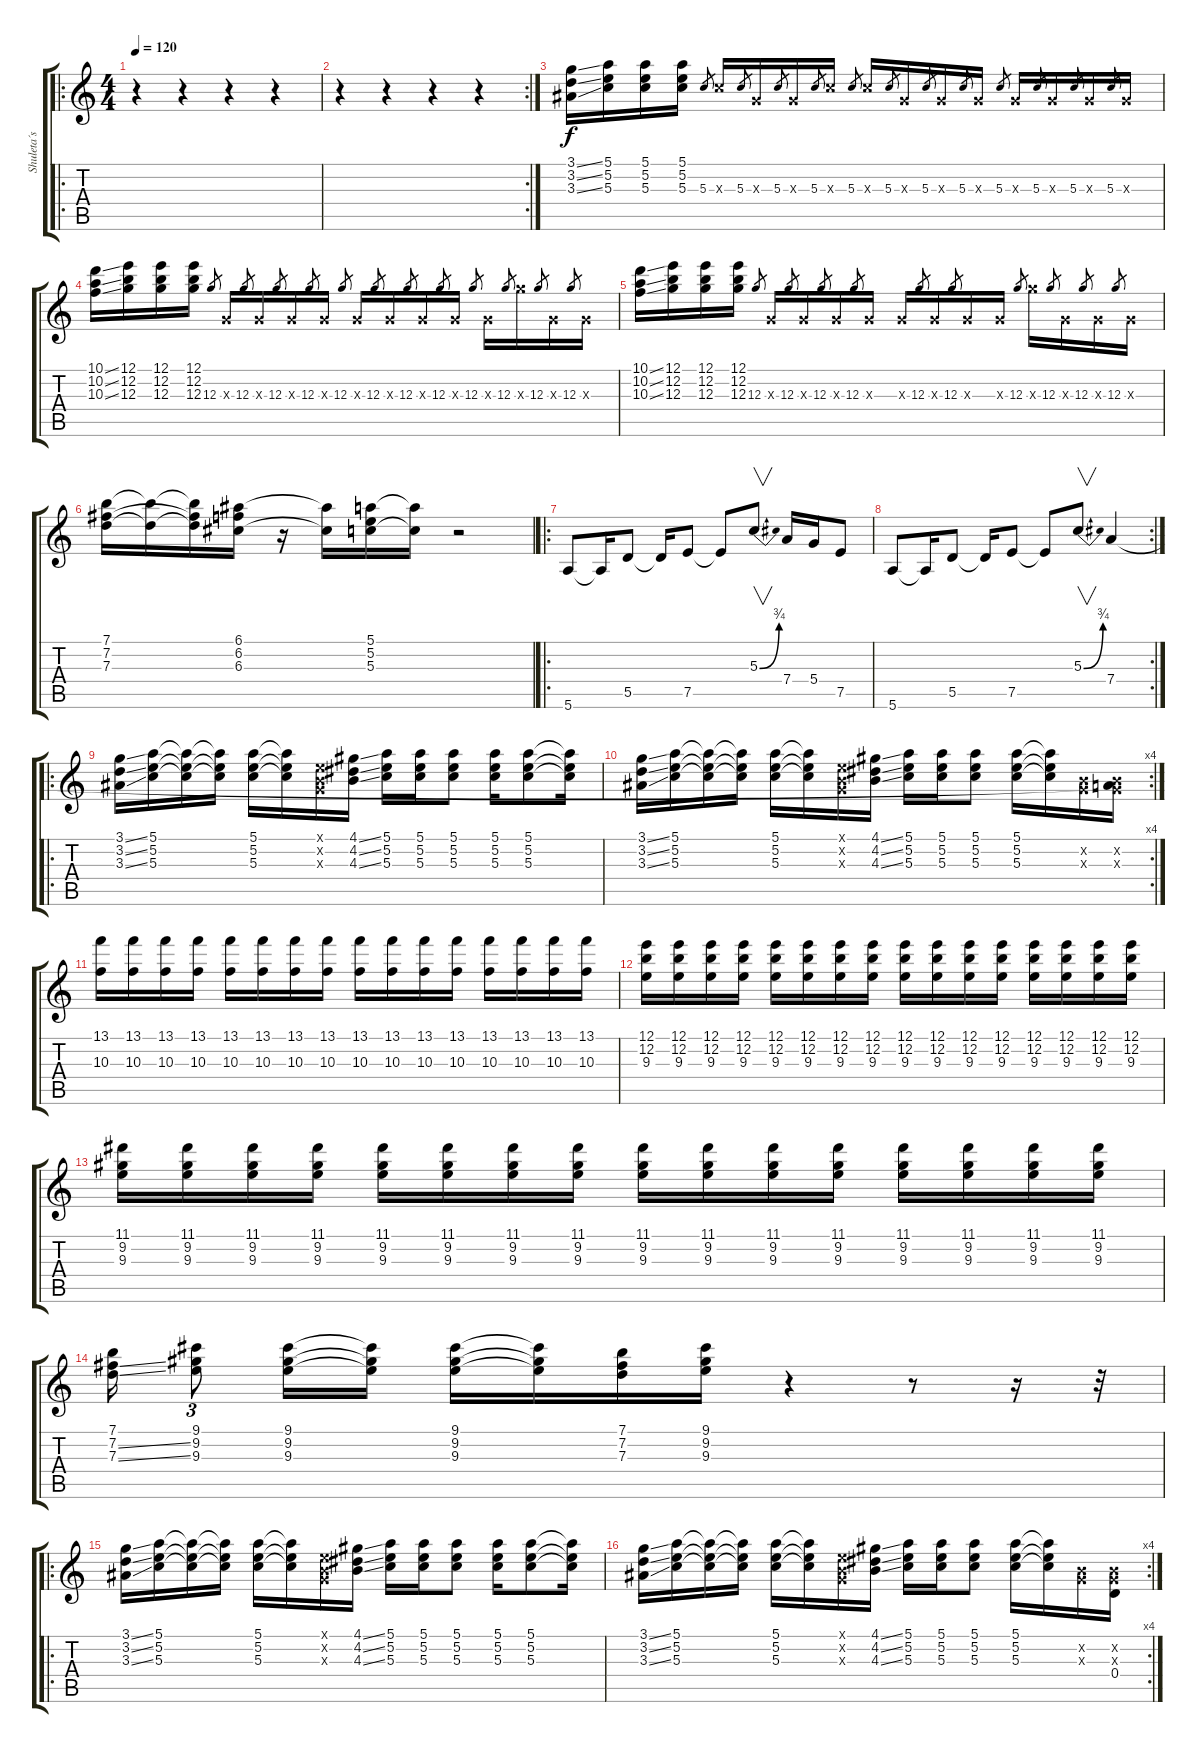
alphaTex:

\track ("Shuleta´s (Guitarra)" "Shuleta´s ") {instrument electricguitarclean}
\staff {score tabs}
\tuning (E4 B3 G3 D3 A2 E2) {hide}
\ro
\ts (4 4)
\tempo 120
\clef g2
\ks c
r.4{dy f instrument electricguitarclean} r.4 r.4 r.4 |
\rc 2
r.4 r.4 r.4 r.4 |
(3.1{ss} 3.2{ss} 3.3{ss}).16 (5.1 5.2 5.3).16 (5.1 5.2 5.3).16 (5.1 5.2 5.3).16 5.3.8{gr} 5.3{x}.16 5.3.8{gr} 0.3{x}.16 5.3.8{gr} 0.3{x}.16 5.3.8{gr} 5.3{x}.16 5.3.8{gr} 5.3{x}.16 5.3.8{gr} 0.3{x}.16 5.3.8{gr} 0.3{x}.16 5.3.8{gr} 0.3{x}.16 5.3.8{gr} 0.3{x}.16 5.3.8{gr} 0.3{x}.16 5.3.8{gr} 0.3{x}.16 5.3.8{gr} 0.3{x}.16 |
(10.1{ss} 10.2{ss} 10.3{ss}).16 (12.1 12.2 12.3).16 (12.1 12.2 12.3).16 (12.1 12.2 12.3).16 12.3.8{gr} 0.3{x}.16 12.3.8{gr} 0.3{x}.16 12.3.8{gr} 0.3{x}.16 12.3.8{gr} 0.3{x}.16 12.3.8{gr} 0.3{x}.16 12.3.8{gr} 0.3{x}.16 12.3.8{gr} 0.3{x}.16 12.3.8{gr} 0.3{x}.16 12.3.8{gr} 0.3{x}.16 12.3.8{gr} 12.3{x}.16 12.3.8{gr} 0.3{x}.16 12.3.8{gr} 0.3{x}.16 |
(10.1{ss} 10.2{ss} 10.3{ss}).16 (12.1 12.2 12.3).16 (12.1 12.2 12.3).16 (12.1 12.2 12.3).16 12.3.8{gr} 0.3{x}.16 12.3.8{gr} 0.3{x}.16 12.3.8{gr} 0.3{x}.16 12.3.8{gr} 0.3{x}.16 0.3{x}.16 12.3.8{gr} 0.3{x}.16 12.3.8{gr} 0.3{x}.16 0.3{x}.16 12.3.8{gr} 12.3{x}.16 12.3.8{gr} 0.3{x}.16 12.3.8{gr} 0.3{x}.16 12.3.8{gr} 0.3{x}.16 |
(7.1 7.2 7.3).16 (7.1{t} 7.3{t}).16 (7.1{t} 7.2{t} 7.3{t}).16 (6.1 6.2 6.3).16 r.16 (6.1{t} 6.3{t}).16 (5.1 5.2 5.3).16 (5.1{t} 5.3{t}).16 r.2 |
\ro
5.6.8{instrument distortionguitar} 5.6{t}.16 5.5.8 5.5{t}.16 7.5.8 7.5{t}.8 5.3{be (bend 0 0 60 3)}.8{v} 7.4.16 5.4.16 7.5.8 |
\rc 2
5.6.8 5.6{t}.16 5.5.8 5.5{t}.16 7.5.8 7.5{t}.8 5.3{be (bend 0 0 60 3)}.8{v} 7.4.4 |
\ro
(3.1{ss} 3.2{ss} 3.3{ss}).16{instrument electricguitarclean} (5.1 5.2 5.3).16 (5.1{t} 5.2{t} 5.3{t}).16 (5.1{t} 5.2{t} 5.3{t}).16 (5.1 5.2 5.3).16 (5.1{t} 5.2{t} 5.3{t}).16 (0.1{x} 0.2{x} 0.3{x}).16 (4.1{ss} 4.2{ss} 4.3{ss}).16 (5.1 5.2 5.3).16 (5.1 5.2 5.3).16 (5.1 5.2 5.3).8 (5.1 5.2 5.3).16 (5.1 5.2 5.3).8 (5.1{t} 5.2{t} 5.3{t}).16 |
\rc 4
(3.1{ss} 3.2{ss} 3.3{ss}).16 (5.1 5.2 5.3).16 (5.1{t} 5.2{t} 5.3{t}).16 (5.1{t} 5.2{t} 5.3{t}).16 (5.1 5.2 5.3).16 (5.1{t} 5.2{t} 5.3{t}).16 (0.1{x} 0.2{x} 0.3{x}).16 (4.1{ss} 4.2{ss} 4.3{ss}).16 (5.1 5.2 5.3).16 (5.1 5.2 5.3).16 (5.1 5.2 5.3).8 (5.1 5.2 5.3).16 (5.1{t} 5.2{t} 5.3{t}).16 (0.2{x} 0.3{x}).16 (0.2{x} 0.3{x} 7.4{t}).16 |
(13.1 10.3).16{volume 11} (13.1 10.3).16{volume 11} (13.1 10.3).16{volume 11} (13.1 10.3).16{volume 11} (13.1 10.3).16{volume 11} (13.1 10.3).16{volume 11} (13.1 10.3).16{volume 11} (13.1 10.3).16{volume 11} (13.1 10.3).16{volume 11} (13.1 10.3).16{volume 11} (13.1 10.3).16{volume 11} (13.1 10.3).16{volume 11} (13.1 10.3).16{volume 11} (13.1 10.3).16{volume 11} (13.1 10.3).16{volume 11} (13.1 10.3).16{volume 11} |
(12.1 12.2 9.3).16 (12.1 12.2 9.3).16 (12.1 12.2 9.3).16 (12.1 12.2 9.3).16 (12.1 12.2 9.3).16 (12.1 12.2 9.3).16 (12.1 12.2 9.3).16 (12.1 12.2 9.3).16 (12.1 12.2 9.3).16 (12.1 12.2 9.3).16 (12.1 12.2 9.3).16 (12.1 12.2 9.3).16 (12.1 12.2 9.3).16 (12.1 12.2 9.3).16 (12.1 12.2 9.3).16 (12.1 12.2 9.3).16 |
(11.1 9.2 9.3).16 (11.1 9.2 9.3).16 (11.1 9.2 9.3).16 (11.1 9.2 9.3).16 (11.1 9.2 9.3).16 (11.1 9.2 9.3).16 (11.1 9.2 9.3).16 (11.1 9.2 9.3).16 (11.1 9.2 9.3).16 (11.1 9.2 9.3).16 (11.1 9.2 9.3).16 (11.1 9.2 9.3).16 (11.1 9.2 9.3).16 (11.1 9.2 9.3).16 (11.1 9.2 9.3).16 (11.1 9.2 9.3).16 |
(7.1 7.2{ss} 7.3{ss}).16 (9.1 9.2 9.3).8{tu (3 2)} (9.1 9.2 9.3).16 (9.1{t} 9.2{t} 9.3{t}).16 (9.1 9.2 9.3).16 (9.1{t} 9.2{t} 9.3{t}).16 (7.1 7.2 7.3).16 (9.1 9.2 9.3).16 r.4 r.8 r.16 r.32 |
\ro
(3.1{ss} 3.2{ss} 3.3{ss}).16 (5.1 5.2 5.3).16 (5.1{t} 5.2{t} 5.3{t}).16 (5.1{t} 5.2{t} 5.3{t}).16 (5.1 5.2 5.3).16 (5.1{t} 5.2{t} 5.3{t}).16 (0.1{x} 0.2{x} 0.3{x}).16 (4.1{ss} 4.2{ss} 4.3{ss}).16 (5.1 5.2 5.3).16 (5.1 5.2 5.3).16 (5.1 5.2 5.3).8 (5.1 5.2 5.3).16 (5.1 5.2 5.3).8 (5.1{t} 5.2{t} 5.3{t}).16 |
\rc 4
(3.1{ss} 3.2{ss} 3.3{ss}).16 (5.1 5.2 5.3).16 (5.1{t} 5.2{t} 5.3{t}).16 (5.1{t} 5.2{t} 5.3{t}).16 (5.1 5.2 5.3).16 (5.1{t} 5.2{t} 5.3{t}).16 (0.1{x} 0.2{x} 0.3{x}).16 (4.1{ss} 4.2{ss} 4.3{ss}).16 (5.1 5.2 5.3).16 (5.1 5.2 5.3).16 (5.1 5.2 5.3).8 (5.1 5.2 5.3).16 (5.1{t} 5.2{t} 5.3{t}).16 (0.2{x} 0.3{x}).16 (0.2{x} 0.3{x} 0.4).16
